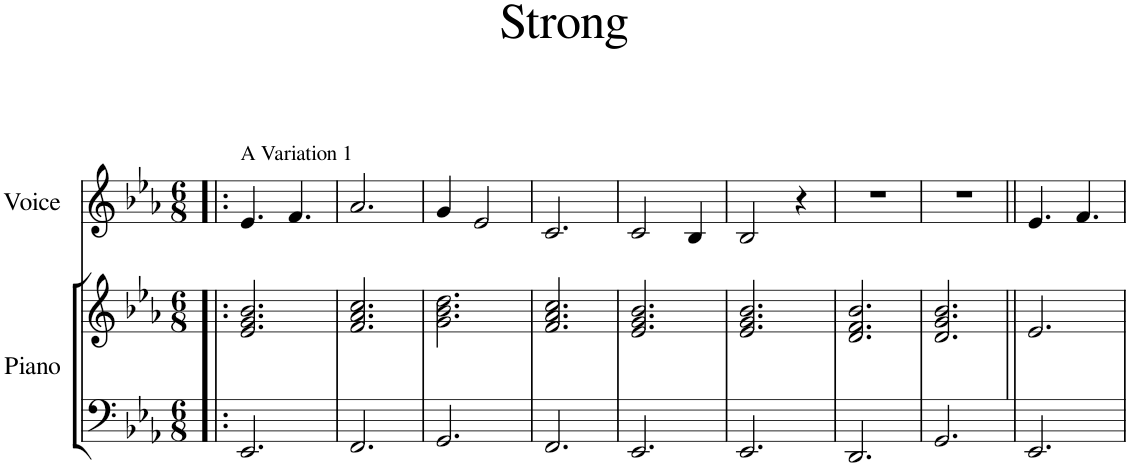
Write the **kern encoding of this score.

**kern	**kern	**kern
*part2	*part2	*part1
*staff3	*staff2	*staff1
*I"Piano	*	*I"Voice
*I'Pno.	*	*I'Vo.
*clefF4	*clefG2	*clefG2
*	*	*Trd7c12
*k[b-e-a-]	*k[b-e-a-]	*k[b-e-a-]
*M6/8	*M6/8	*M6/8
=1!|:	=1!|:	=1!|:
!	!	!LO:TX:a:t=A Variation 1
2.EE-/	2.e-/ 2.g/ 2.b-/	4.e-/
.	.	4.f/
=2	=2	=2
2.FF/	2.f/ 2.a-/ 2.cc/	2.a-/
=3	=3	=3
2.GG/	2.g\ 2.b-\ 2.dd\	4g/
.	.	2e-/
=4	=4	=4
2.FF/	2.f/ 2.a-/ 2.cc/	2.c/
=5	=5	=5
2.EE-/	2.e-/ 2.g/ 2.b-/	2c/
.	.	4B-/
=6	=6	=6
2.EE-/	2.e-/ 2.g/ 2.b-/	2B-/
.	.	4r
=7	=7	=7
2.DD/	2.d/ 2.f/ 2.b-/	2.r
=8	=8	=8
2.GG/	2.d/ 2.g/ 2.b-/	2.r
=9||	=9||	=9||
2.EE-/	2.e-/	4.e-/
.	.	4.f/
=	=	=
*-	*-	*-
